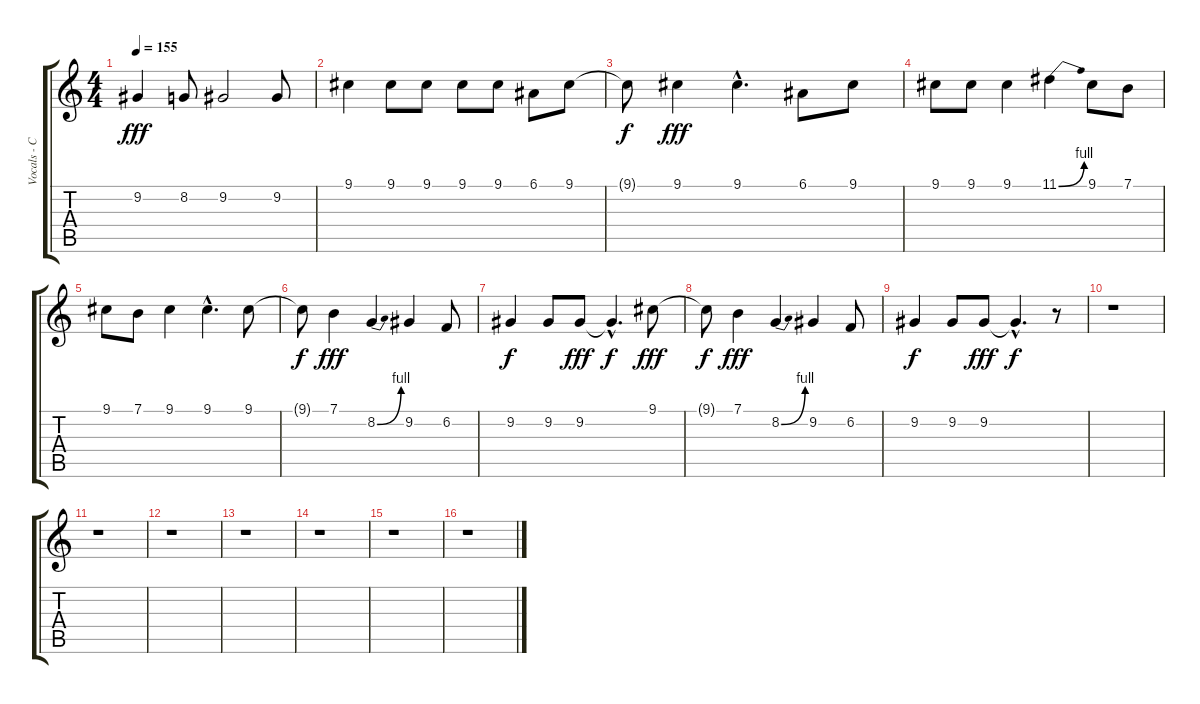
\track ("Vocals - Corin" "Vocals - C") {instrument voiceoohs}
\staff {score tabs}
\tuning (E4 B3 G3 D3 A2 E2) {hide}
\ts (4 4)
\tempo 155
\clef g2
\ks c
9.2.4{dy fff} 8.2.8 9.2.2 9.2.8 |
9.1.4 9.1.8 9.1.8 9.1.8 9.1.8 6.1.8 9.1.8 |
9.1{t}.8{dy f} 9.1.4{dy fff} 9.1{hac}.4{d} 6.1.8 9.1.8 |
9.1.8 9.1.8 9.1.4 11.1{be (bend 0 0 60 4)}.4 9.1.8 7.1.8 |
9.1.8 7.1.8 9.1.4 9.1{hac}.4{d} 9.1.8 |
9.1{t}.8{dy f} 7.1.4{dy fff} 8.2{be (bend 0 0 60 4)}.4 9.2.4 6.2.8 |
9.2.4{dy f} 9.2.8 9.2.8{dy fff} 9.2{hac t}.4{d dy f} 9.1.8{dy fff} |
9.1{t}.8{dy f} 7.1.4{dy fff} 8.2{be (bend 0 0 60 4)}.4 9.2.4 6.2.8 |
9.2.4{dy f} 9.2.8 9.2.8{dy fff} 9.2{hac t}.4{d dy f} r.8 |
r.1 |
r.1 |
r.1 |
r.1 |
r.1 |
r.1 |
r.1
